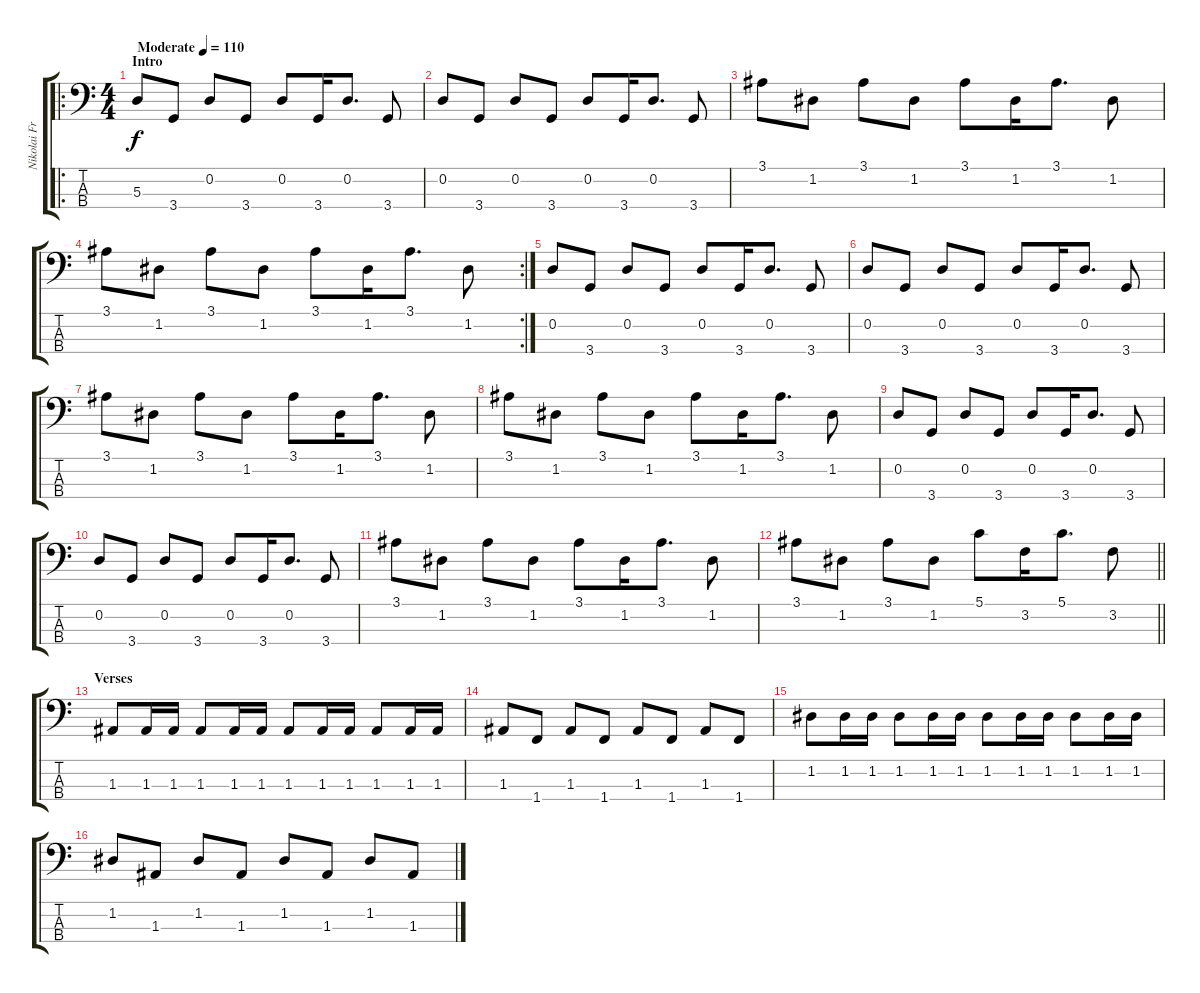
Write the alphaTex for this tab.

\track ("Nikolai Fraiture" "Nikolai Fr") {instrument electricbasspick}
\staff {score tabs}
\tuning (G2 D2 A1 E1) {hide}
\ro
\ts (4 4)
\section ("" "Intro")
\tempo (110 "Moderate")
\clef f4
\ks c
5.3.8{dy f instrument electricbasspick} 3.4.8 0.2.8 3.4.8 0.2.8 3.4.16 0.2.8{d} 3.4.8 |
0.2.8 3.4.8 0.2.8 3.4.8 0.2.8 3.4.16 0.2.8{d} 3.4.8 |
3.1.8 1.2.8 3.1.8 1.2.8 3.1.8 1.2.16 3.1.8{d} 1.2.8 |
\rc 2
3.1.8 1.2.8 3.1.8 1.2.8 3.1.8 1.2.16 3.1.8{d} 1.2.8 |
0.2.8 3.4.8 0.2.8 3.4.8 0.2.8 3.4.16 0.2.8{d} 3.4.8 |
0.2.8 3.4.8 0.2.8 3.4.8 0.2.8 3.4.16 0.2.8{d} 3.4.8 |
3.1.8 1.2.8 3.1.8 1.2.8 3.1.8 1.2.16 3.1.8{d} 1.2.8 |
3.1.8 1.2.8 3.1.8 1.2.8 3.1.8 1.2.16 3.1.8{d} 1.2.8 |
0.2.8 3.4.8 0.2.8 3.4.8 0.2.8 3.4.16 0.2.8{d} 3.4.8 |
0.2.8 3.4.8 0.2.8 3.4.8 0.2.8 3.4.16 0.2.8{d} 3.4.8 |
3.1.8 1.2.8 3.1.8 1.2.8 3.1.8 1.2.16 3.1.8{d} 1.2.8 |
\barLineRight lightlight
3.1.8 1.2.8 3.1.8 1.2.8 5.1.8 3.2.16 5.1.8{d} 3.2.8 |
\section ("" "Verses")
1.3.8 1.3.16 1.3.16 1.3.8 1.3.16 1.3.16 1.3.8 1.3.16 1.3.16 1.3.8 1.3.16 1.3.16 |
1.3.8 1.4.8 1.3.8 1.4.8 1.3.8 1.4.8 1.3.8 1.4.8 |
1.2.8 1.2.16 1.2.16 1.2.8 1.2.16 1.2.16 1.2.8 1.2.16 1.2.16 1.2.8 1.2.16 1.2.16 |
1.2.8 1.3.8 1.2.8 1.3.8 1.2.8 1.3.8 1.2.8 1.3.8
